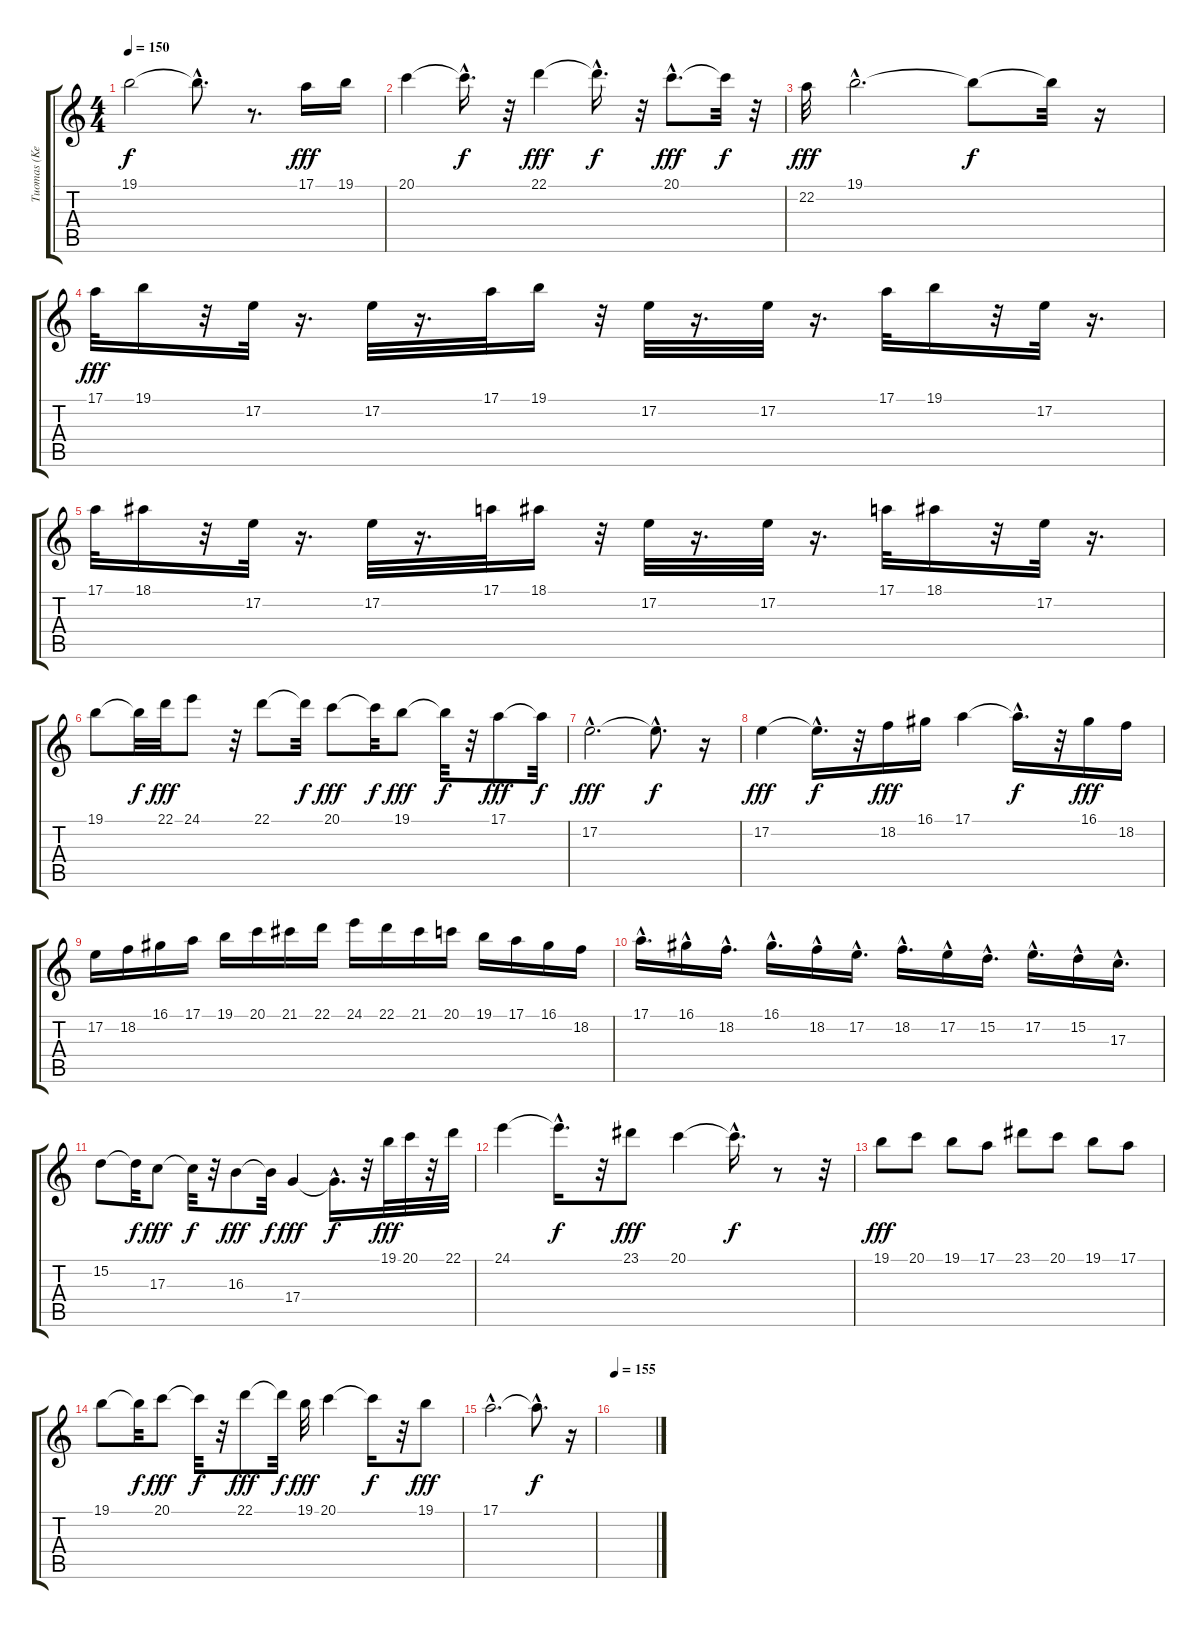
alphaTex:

\track ("Tuomas (Keyboard 1)" "Tuomas (Ke") {instrument pad4choir}
\staff {score tabs}
\tuning (E4 B3 G3 D3 A2 E2) {hide}
\ts (4 4)
\tempo 150
\clef g2
\ks c
19.1{t}.2{dy f} 19.1{hac t}.8{d} r.8{d} 17.1.16{dy fff} 19.1.16 |
20.1.4 20.1{hac t}.16{d dy f} r.32 22.1.4{dy fff} 22.1{hac t}.16{d dy f} r.32 20.1{hac}.8{d dy fff} 20.1{t}.32{dy f} r.32 |
22.2.32{dy fff} 19.1{hac}.2{d} 19.1{t}.8{dy f} 19.1{t}.32 r.16 |
17.1.32{dy fff} 19.1.16 r.32 17.2.32 r.16{d} 17.2.32 r.16{d} 17.1.32 19.1.16 r.32 17.2.32 r.16{d} 17.2.32 r.16{d} 17.1.32 19.1.16 r.32 17.2.32 r.16{d} |
17.1.32 18.1.16 r.32 17.2.32 r.16{d} 17.2.32 r.16{d} 17.1.32 18.1.16 r.32 17.2.32 r.16{d} 17.2.32 r.16{d} 17.1.32 18.1.16 r.32 17.2.32 r.16{d} |
19.1.8 19.1{t}.32{dy f} 22.1.32{dy fff} 24.1.8 r.32 22.1.8 22.1{t}.32{dy f} 20.1.8{dy fff} 20.1{t}.32{dy f} 19.1.8{dy fff} 19.1{t}.32{dy f} r.32 17.1.8{dy fff} 17.1{t}.32{dy f} |
17.2{hac}.2{d dy fff} 17.2{hac t}.8{d dy f} r.16 |
17.2.4{dy fff} 17.2{hac t}.16{d dy f} r.32 18.2.16{dy fff} 16.1.16 17.1.4 17.1{hac t}.16{d dy f} r.32 16.1.16{dy fff} 18.2.16 |
17.2.16 18.2.16 16.1.16 17.1.16 19.1.16 20.1.16 21.1.16 22.1.16 24.1.16 22.1.16 21.1.16 20.1.16 19.1.16 17.1.16 16.1.16 18.2.16 |
17.1{hac}.16{d} 16.1{hac}.16 18.2{hac}.16{d} 16.1{hac}.16{d} 18.2{hac}.16 17.2{hac}.16{d} 18.2{hac}.16{d} 17.2{hac}.16 15.2{hac}.16{d} 17.2{hac}.16{d} 15.2{hac}.16 17.3{hac}.16{d} |
15.2.8 15.2{t}.32{dy f} 17.3.8{dy fff} 17.3{t}.32{dy f} r.32 16.3.8{dy fff} 16.3{t}.32{dy f} 17.4.4{dy fff} 17.4{hac t}.16{d dy f} r.32 19.1.32{dy fff} 20.1.32 r.32 22.1.32 |
24.1.4 24.1{hac t}.16{d dy f} r.32 23.1.8{dy fff} 20.1.4 20.1{hac t}.16{d dy f} r.8 r.32 |
19.1.8{dy fff} 20.1.8 19.1.8 17.1.8 23.1.8 20.1.8 19.1.8 17.1.8 |
19.1.8 19.1{t}.32{dy f} 20.1.8{dy fff} 20.1{t}.32{dy f} r.32 22.1.8{dy fff} 22.1{t}.32{dy f} 19.1.32{dy fff} 20.1.4 20.1{t}.16{dy f} r.32 19.1.8{dy fff} |
17.1{hac}.2{d} 17.1{hac t}.8{d dy f} r.16 |
\tempo 155
